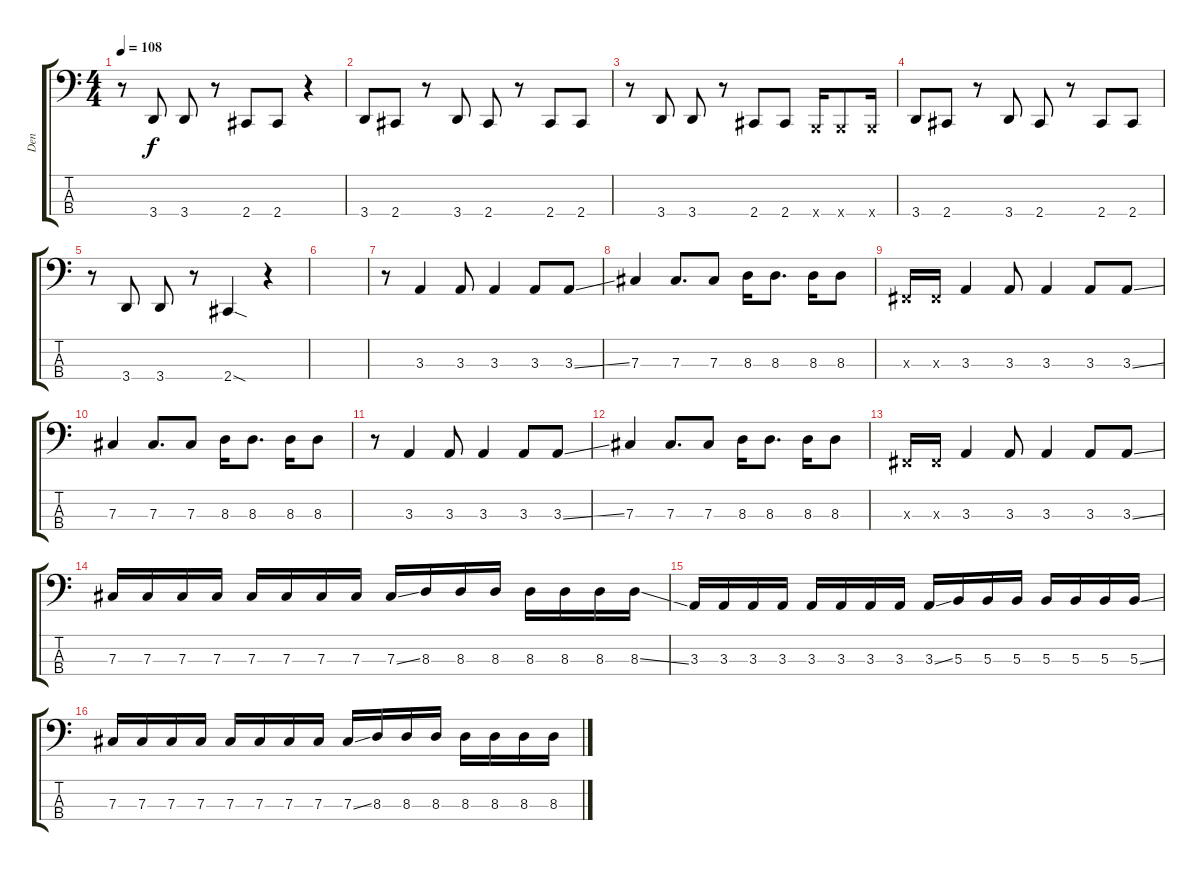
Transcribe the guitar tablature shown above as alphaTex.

\track ("Den" "Den") {instrument electricbasspick}
\staff {score tabs}
\tuning (E2 B1 Gb1 B0) {hide}
\ts (4 4)
\tempo 108
\clef f4
\ks c
r.8{dy f} 3.4.8 3.4.8 r.8 2.4.8 2.4.8 r.4 |
3.4.8 2.4.8 r.8 3.4.8 2.4.8 r.8 2.4.8 2.4.8 |
r.8 3.4.8 3.4.8 r.8 2.4.8 2.4.8 0.4{x}.16 0.4{x}.8 0.4{x}.16 |
3.4.8 2.4.8 r.8 3.4.8 2.4.8 r.8 2.4.8 2.4.8 |
r.8 3.4.8 3.4.8 r.8 2.4{sod}.4 r.4 |
|
r.8 3.3.4 3.3.8 3.3.4 3.3.8 3.3{ss}.8 |
7.3.4 7.3.8{d} 7.3.8 8.3.16 8.3.8{d} 8.3.16 8.3.8 |
0.3{x}.16 0.3{x}.16 3.3.4 3.3.8 3.3.4 3.3.8 3.3{ss}.8 |
7.3.4 7.3.8{d} 7.3.8 8.3.16 8.3.8{d} 8.3.16 8.3.8 |
r.8 3.3.4 3.3.8 3.3.4 3.3.8 3.3{ss}.8 |
7.3.4 7.3.8{d} 7.3.8 8.3.16 8.3.8{d} 8.3.16 8.3.8 |
0.3{x}.16 0.3{x}.16 3.3.4 3.3.8 3.3.4 3.3.8 3.3{ss}.8 |
7.3.16 7.3.16 7.3.16 7.3.16 7.3.16 7.3.16 7.3.16 7.3.16 7.3{ss}.16 8.3.16 8.3.16 8.3.16 8.3.16 8.3.16 8.3.16 8.3{ss}.16 |
3.3.16 3.3.16 3.3.16 3.3.16 3.3.16 3.3.16 3.3.16 3.3.16 3.3{ss}.16 5.3.16 5.3.16 5.3.16 5.3.16 5.3.16 5.3.16 5.3{ss}.16 |
7.3.16 7.3.16 7.3.16 7.3.16 7.3.16 7.3.16 7.3.16 7.3.16 7.3{ss}.16 8.3.16 8.3.16 8.3.16 8.3.16 8.3.16 8.3.16 8.3.16
